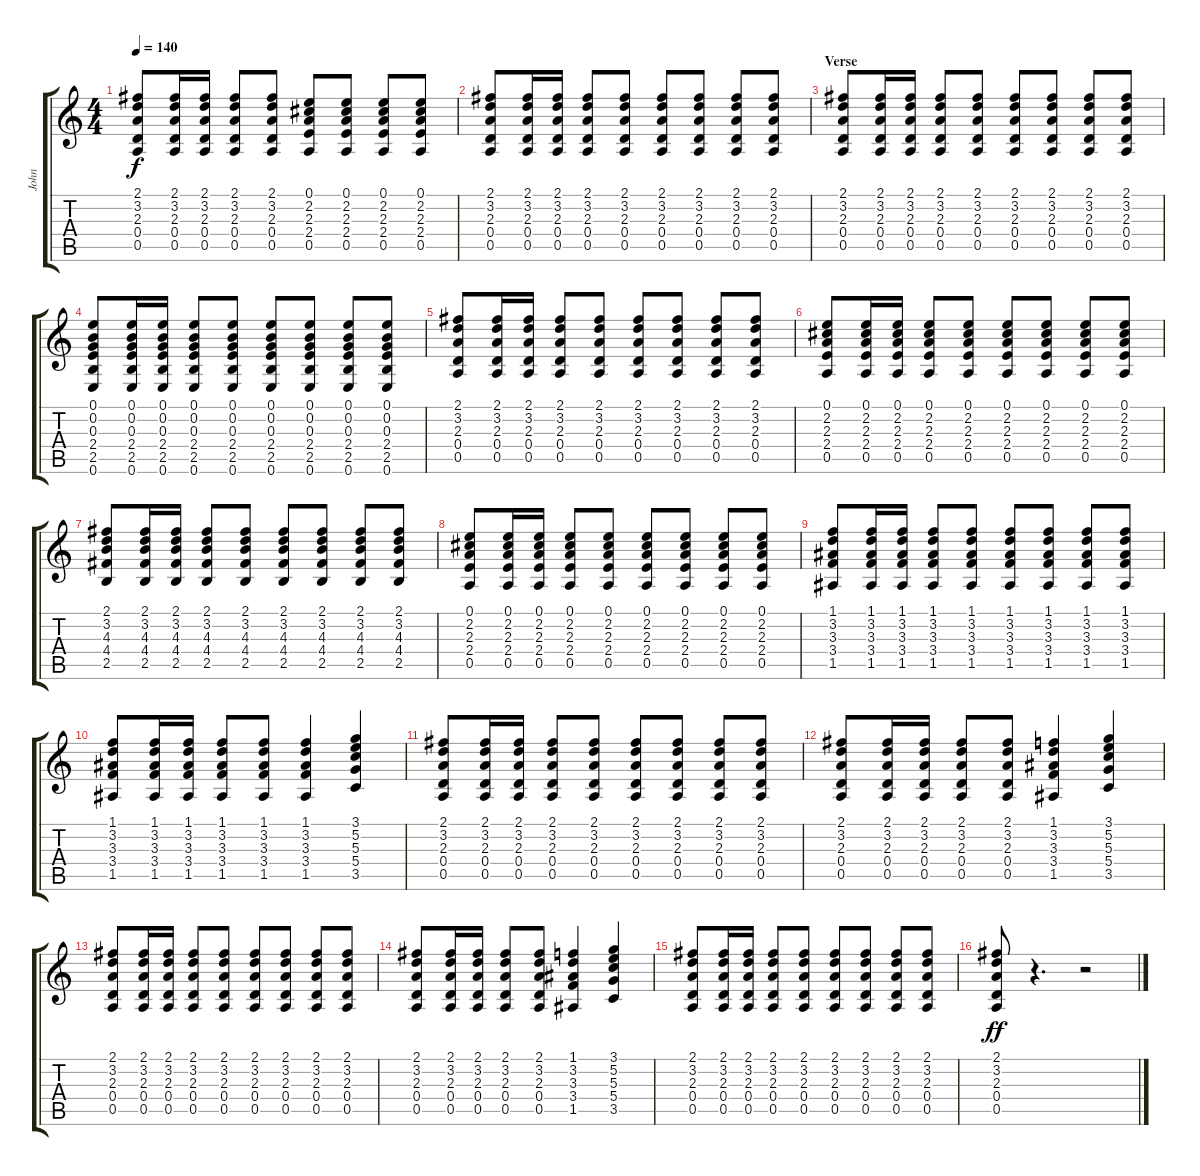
\track ("John" "John") {instrument acousticguitarnylon}
\staff {score tabs}
\tuning (E4 B3 G3 D3 A2 E2) {hide}
\ts (4 4)
\tempo 140
\clef g2
\ks c
(2.1 3.2 2.3 0.4 0.5).8{dy f} (2.1 3.2 2.3 0.4 0.5).16 (2.1 3.2 2.3 0.4 0.5).16 (2.1 3.2 2.3 0.4 0.5).8 (2.1 3.2 2.3 0.4 0.5).8 (0.1 2.2 2.3 2.4 0.5).8 (0.1 2.2 2.3 2.4 0.5).8 (0.1 2.2 2.3 2.4 0.5).8 (0.1 2.2 2.3 2.4 0.5).8 |
(2.1 3.2 2.3 0.4 0.5).8 (2.1 3.2 2.3 0.4 0.5).16 (2.1 3.2 2.3 0.4 0.5).16 (2.1 3.2 2.3 0.4 0.5).8 (2.1 3.2 2.3 0.4 0.5).8 (2.1 3.2 2.3 0.4 0.5).8 (2.1 3.2 2.3 0.4 0.5).8 (2.1 3.2 2.3 0.4 0.5).8 (2.1 3.2 2.3 0.4 0.5).8 |
\section ("" "Verse")
(2.1 3.2 2.3 0.4 0.5).8 (2.1 3.2 2.3 0.4 0.5).16 (2.1 3.2 2.3 0.4 0.5).16 (2.1 3.2 2.3 0.4 0.5).8 (2.1 3.2 2.3 0.4 0.5).8 (2.1 3.2 2.3 0.4 0.5).8 (2.1 3.2 2.3 0.4 0.5).8 (2.1 3.2 2.3 0.4 0.5).8 (2.1 3.2 2.3 0.4 0.5).8 |
(0.1 0.2 0.3 2.4 2.5 0.6).8 (0.1 0.2 0.3 2.4 2.5 0.6).16 (0.1 0.2 0.3 2.4 2.5 0.6).16 (0.1 0.2 0.3 2.4 2.5 0.6).8 (0.1 0.2 0.3 2.4 2.5 0.6).8 (0.1 0.2 0.3 2.4 2.5 0.6).8 (0.1 0.2 0.3 2.4 2.5 0.6).8 (0.1 0.2 0.3 2.4 2.5 0.6).8 (0.1 0.2 0.3 2.4 2.5 0.6).8 |
(2.1 3.2 2.3 0.4 0.5).8 (2.1 3.2 2.3 0.4 0.5).16 (2.1 3.2 2.3 0.4 0.5).16 (2.1 3.2 2.3 0.4 0.5).8 (2.1 3.2 2.3 0.4 0.5).8 (2.1 3.2 2.3 0.4 0.5).8 (2.1 3.2 2.3 0.4 0.5).8 (2.1 3.2 2.3 0.4 0.5).8 (2.1 3.2 2.3 0.4 0.5).8 |
(0.1 2.2 2.3 2.4 0.5).8 (0.1 2.2 2.3 2.4 0.5).16 (0.1 2.2 2.3 2.4 0.5).16 (0.1 2.2 2.3 2.4 0.5).8 (0.1 2.2 2.3 2.4 0.5).8 (0.1 2.2 2.3 2.4 0.5).8 (0.1 2.2 2.3 2.4 0.5).8 (0.1 2.2 2.3 2.4 0.5).8 (0.1 2.2 2.3 2.4 0.5).8 |
(2.1 3.2 4.3 4.4 2.5).8 (2.1 3.2 4.3 4.4 2.5).16 (2.1 3.2 4.3 4.4 2.5).16 (2.1 3.2 4.3 4.4 2.5).8 (2.1 3.2 4.3 4.4 2.5).8 (2.1 3.2 4.3 4.4 2.5).8 (2.1 3.2 4.3 4.4 2.5).8 (2.1 3.2 4.3 4.4 2.5).8 (2.1 3.2 4.3 4.4 2.5).8 |
(0.1 2.2 2.3 2.4 0.5).8 (0.1 2.2 2.3 2.4 0.5).16 (0.1 2.2 2.3 2.4 0.5).16 (0.1 2.2 2.3 2.4 0.5).8 (0.1 2.2 2.3 2.4 0.5).8 (0.1 2.2 2.3 2.4 0.5).8 (0.1 2.2 2.3 2.4 0.5).8 (0.1 2.2 2.3 2.4 0.5).8 (0.1 2.2 2.3 2.4 0.5).8 |
(1.1 3.2 3.3 3.4 1.5).8 (1.1 3.2 3.3 3.4 1.5).16 (1.1 3.2 3.3 3.4 1.5).16 (1.1 3.2 3.3 3.4 1.5).8 (1.1 3.2 3.3 3.4 1.5).8 (1.1 3.2 3.3 3.4 1.5).8 (1.1 3.2 3.3 3.4 1.5).8 (1.1 3.2 3.3 3.4 1.5).8 (1.1 3.2 3.3 3.4 1.5).8 |
(1.1 3.2 3.3 3.4 1.5).8 (1.1 3.2 3.3 3.4 1.5).16 (1.1 3.2 3.3 3.4 1.5).16 (1.1 3.2 3.3 3.4 1.5).8 (1.1 3.2 3.3 3.4 1.5).8 (1.1 3.2 3.3 3.4 1.5).4 (3.1 5.2 5.3 5.4 3.5).4 |
(2.1 3.2 2.3 0.4 0.5).8 (2.1 3.2 2.3 0.4 0.5).16 (2.1 3.2 2.3 0.4 0.5).16 (2.1 3.2 2.3 0.4 0.5).8 (2.1 3.2 2.3 0.4 0.5).8 (2.1 3.2 2.3 0.4 0.5).8 (2.1 3.2 2.3 0.4 0.5).8 (2.1 3.2 2.3 0.4 0.5).8 (2.1 3.2 2.3 0.4 0.5).8 |
(2.1 3.2 2.3 0.4 0.5).8 (2.1 3.2 2.3 0.4 0.5).16 (2.1 3.2 2.3 0.4 0.5).16 (2.1 3.2 2.3 0.4 0.5).8 (2.1 3.2 2.3 0.4 0.5).8 (1.1 3.2 3.3 3.4 1.5).4 (3.1 5.2 5.3 5.4 3.5).4 |
(2.1 3.2 2.3 0.4 0.5).8 (2.1 3.2 2.3 0.4 0.5).16 (2.1 3.2 2.3 0.4 0.5).16 (2.1 3.2 2.3 0.4 0.5).8 (2.1 3.2 2.3 0.4 0.5).8 (2.1 3.2 2.3 0.4 0.5).8 (2.1 3.2 2.3 0.4 0.5).8 (2.1 3.2 2.3 0.4 0.5).8 (2.1 3.2 2.3 0.4 0.5).8 |
(2.1 3.2 2.3 0.4 0.5).8 (2.1 3.2 2.3 0.4 0.5).16 (2.1 3.2 2.3 0.4 0.5).16 (2.1 3.2 2.3 0.4 0.5).8 (2.1 3.2 2.3 0.4 0.5).8 (1.1 3.2 3.3 3.4 1.5).4 (3.1 5.2 5.3 5.4 3.5).4 |
(2.1 3.2 2.3 0.4 0.5).8 (2.1 3.2 2.3 0.4 0.5).16 (2.1 3.2 2.3 0.4 0.5).16 (2.1 3.2 2.3 0.4 0.5).8 (2.1 3.2 2.3 0.4 0.5).8 (2.1 3.2 2.3 0.4 0.5).8 (2.1 3.2 2.3 0.4 0.5).8 (2.1 3.2 2.3 0.4 0.5).8 (2.1 3.2 2.3 0.4 0.5).8 |
(2.1 3.2 2.3 0.4 0.5).8{dy ff} r.4{d} r.2
